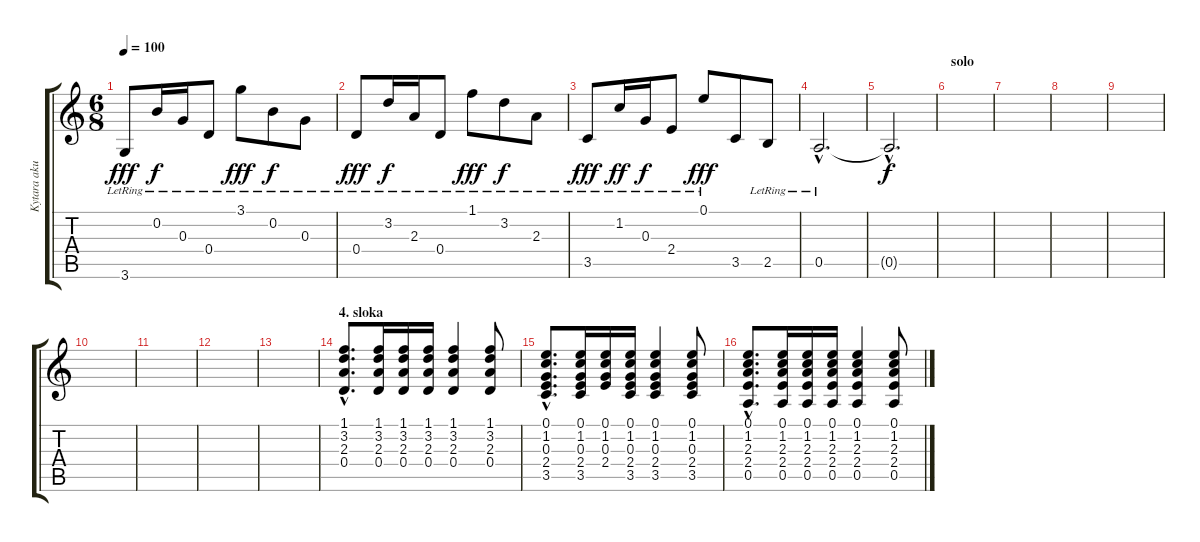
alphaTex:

\track ("Kytara akusticka" "Kytara aku") {instrument acousticguitarnylon}
\staff {score tabs}
\tuning (E4 B3 G3 D3 A2 E2) {hide}
\ts (6 8)
\tempo 100
\clef g2
\ks c
3.6{lr}.8{dy fff} 0.2{lr}.16{dy f} 0.3{lr}.16 0.4{lr}.8 3.1{lr}.8{dy fff} 0.2{lr}.8{dy f} 0.3{lr}.8 |
0.4{lr}.8{dy fff} 3.2{lr}.16{dy f} 2.3{lr}.16 0.4{lr}.8 1.1{lr}.8{dy fff} 3.2{lr}.8{dy f} 2.3{lr}.8 |
3.5{lr}.8{dy fff} 1.2{lr}.16{dy ff} 0.3{lr}.16{dy f} 2.4{lr}.8 0.1{lr}.8{dy fff} 3.5.8 2.5{lr}.8 |
0.5{hac lr}.2{d} |
0.5{hac t}.2{d dy f} |
\section ("" "solo")
|
|
|
|
|
|
|
|
\section ("" "4. sloka")
(1.1{hac} 3.2{hac} 2.3{hac} 0.4{hac}).8{d} (1.1 3.2 2.3 0.4).16 (1.1 3.2 2.3 0.4).16 (1.1 3.2 2.3 0.4).16 (1.1 3.2 2.3 0.4).4 (1.1 3.2 2.3 0.4).8 |
(0.1{hac} 1.2{hac} 0.3{hac} 2.4{hac} 3.5{hac}).8{d} (0.1 1.2 0.3 2.4 3.5).16 (0.1 1.2 0.3 2.4).16 (0.1 1.2 0.3 2.4 3.5).16 (0.1 1.2 0.3 2.4 3.5).4 (0.1 1.2 0.3 2.4 3.5).8 |
(0.1{hac} 1.2{hac} 2.3{hac} 2.4{hac} 0.5{hac}).8{d} (0.1 1.2 2.3 2.4 0.5).16 (0.1 1.2 2.3 2.4 0.5).16 (0.1 1.2 2.3 2.4 0.5).16 (0.1 1.2 2.3 2.4 0.5).4 (0.1 1.2 2.3 2.4 0.5).8
